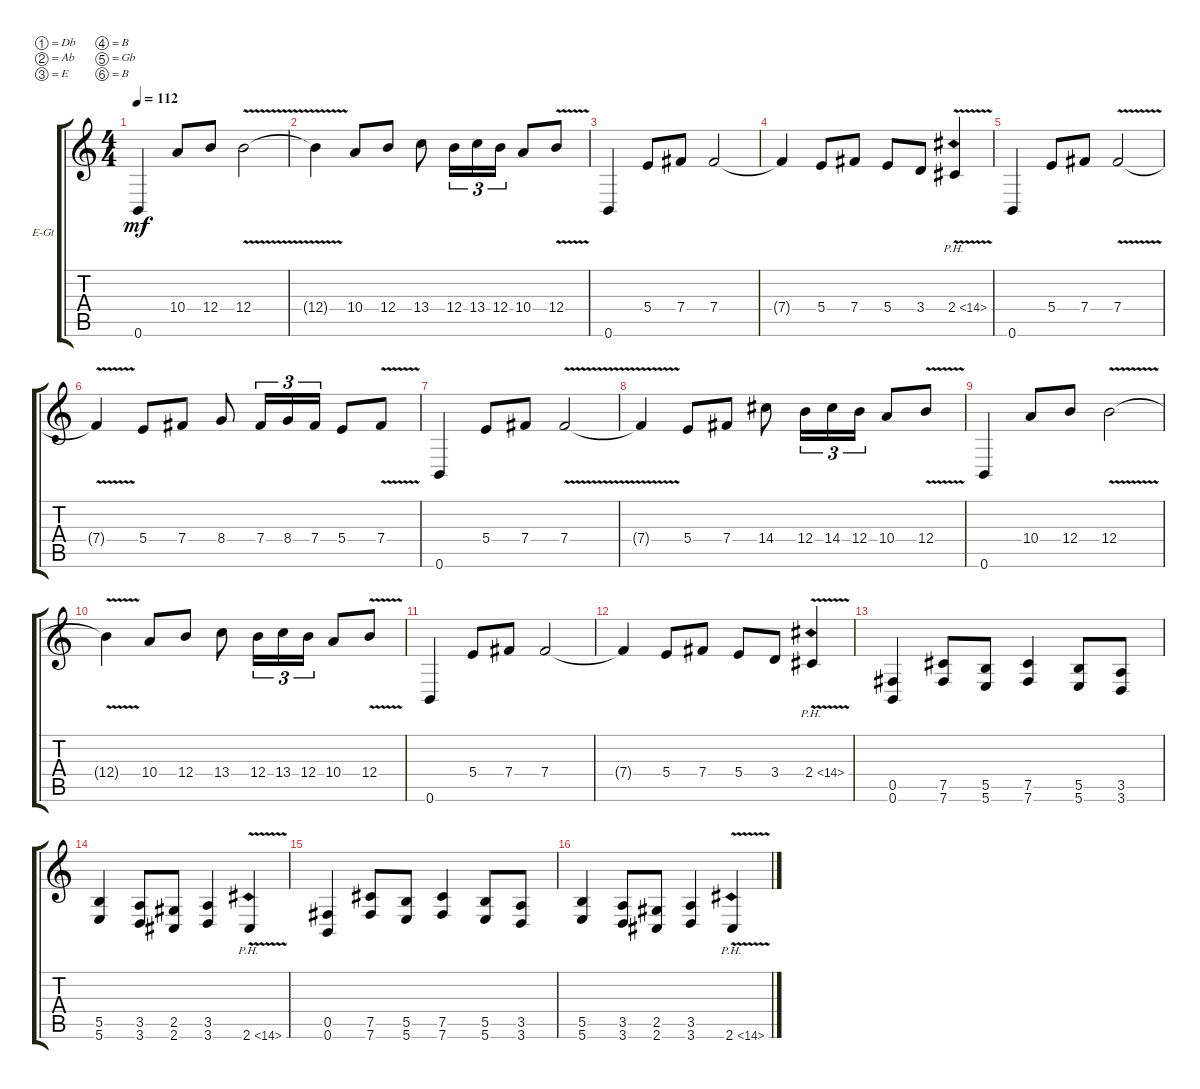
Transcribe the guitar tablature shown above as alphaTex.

\defaultSystemsLayout 4
\bracketExtendMode groupsimilarinstruments
\firstSystemTrackNameOrientation horizontal
\otherSystemsTrackNameOrientation horizontal
\track ("Lead Guitar" "E-Gt") {instrument distortionguitar}
\staff {score tabs}
\tuning (Db4 Ab3 E3 B2 Gb2 B1)
\ts (4 4)
\tempo 112
\clef g2
\ks c
0.6.4{dy mf} 10.4.8 12.4.8 12.4{v}.2 |
12.4{v t}.4 10.4.8 12.4.8 13.4.8 12.4.16{tu (3 2)} 13.4.16{tu (3 2)} 12.4.16{tu (3 2)} 10.4.8 12.4{v}.8 |
0.6.4 5.4.8 7.4.8 7.4.2 |
7.4{t}.4 5.4.8 7.4.8 5.4.8 3.4.8 2.4{ph 12 v}.4 |
0.6.4 5.4.8 7.4.8 7.4{v}.2 |
7.4{v t}.4 5.4.8 7.4.8 8.4.8 7.4.16{tu (3 2)} 8.4.16{tu (3 2)} 7.4.16{tu (3 2)} 5.4.8 7.4{v}.8 |
0.6.4 5.4.8 7.4.8 7.4{v}.2 |
7.4{v t}.4 5.4.8 7.4.8 14.4.8 12.4.16{tu (3 2)} 14.4.16{tu (3 2)} 12.4.16{tu (3 2)} 10.4.8 12.4{v}.8 |
0.6.4 10.4.8 12.4.8 12.4{v}.2 |
12.4{v t}.4 10.4.8 12.4.8 13.4.8 12.4.16{tu (3 2)} 13.4.16{tu (3 2)} 12.4.16{tu (3 2)} 10.4.8 12.4{v}.8 |
0.6.4 5.4.8 7.4.8 7.4.2 |
7.4{t}.4 5.4.8 7.4.8 5.4.8 3.4.8 2.4{ph 12 v}.4 |
(0.6 0.5).4 (7.6 7.5).8 (5.6 5.5).8 (7.6 7.5).4 (5.6 5.5).8 (3.6 3.5).8 |
(5.6 5.5).4 (3.6 3.5).8 (2.6 2.5).8 (3.6 3.5).4 2.6{ph 12 v}.4 |
(0.6 0.5).4 (7.6 7.5).8 (5.6 5.5).8 (7.6 7.5).4 (5.6 5.5).8 (3.6 3.5).8 |
(5.6 5.5).4 (3.6 3.5).8 (2.6 2.5).8 (3.6 3.5).4 2.6{ph 12 v}.4
